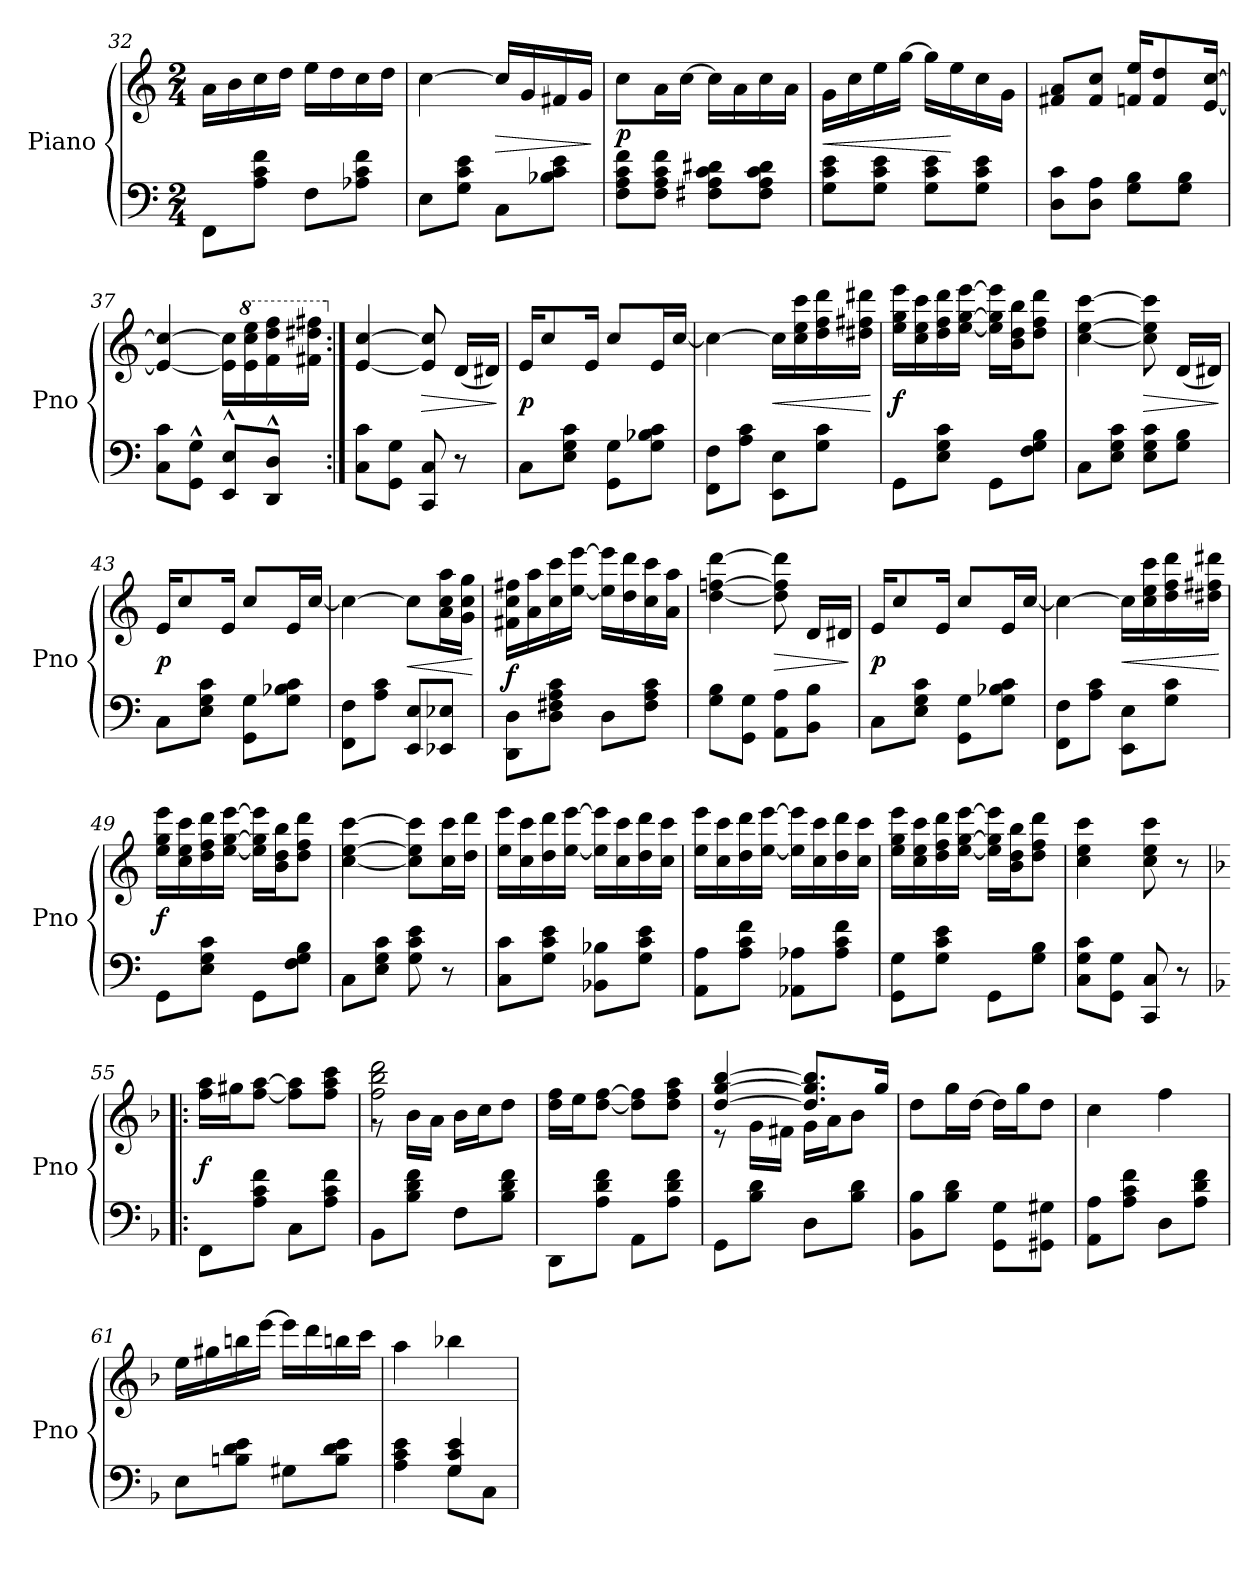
**kern	**kern	**dynam
*part1	*part1	*part1
*staff2	*staff1	*staff1/2
*I"Piano	*	*
*I'Pno	*	*
*clefF4	*clefG2	*
*k[]	*k[]	*
*M2/4	*M2/4	*
=32	=32	=32
8FFL	16aLL	.
.	16b	.
8A 8c 8fJ	16cc	.
.	16ddJJ	.
8FL	16eeLL	.
.	16dd	.
8A-X 8c 8fJ	16cc	.
.	16ddJJ	.
=33	=33	=33
8EL	[4cc	.
8G 8c 8eJ	.	.
8CL	16ccLL]	>
.	16g	.
8B-X 8c 8eJ	16f#X	.
.	16gJJ	.
.	.	]
=34	=34	=34
8F 8A 8c 8fL	8ccL	p
8F 8A 8c 8fJ	16aL	.
.	[16ccJJ	.
8F#X 8A 8c 8d#XL	16ccLL]	.
.	16a	.
8F# 8A 8c 8d#J	16cc	.
.	16aJJ	.
=35	=35	=35
8G 8c 8eL	16gLL	<
.	16cc	.
8G 8c 8eJ	16ee	.
.	[16ggJJ	.
8G 8c 8eL	16ggLL]	.
.	16ee	[
8G 8c 8eJ	16cc	.
.	16gJJ	.
=36	=36	=36
8D 8cL	8f#X 8aL	.
8D 8AJ	8f# 8ccJ	.
8G 8BL	16fn 16eeKL	.
.	8f 8dd	.
8G 8BJ	.	.
.	[16e [16ccJk	.
=37	=37	=37
8C 8cL	4e_ 4cc_	.
8GG^^ 8G^^J	.	.
8EE^^< 8E^^<L	16e]\ 16cc]\LL	.
*	*8va	*
.	16ee\ 16ccc\ 16eee\	.
8DD^^< 8D^^<J	16ff\ 16ddd\ 16fff\	.
.	16ff#X\ 16ddd#X\ 16fff#X\JJ	.
=38:|!	=38:|!	=38:|!
*	*X8va	*
8C 8cL	[4e [4cc	.
8GG 8GJ	.	.
8CC 8C	8e] 8cc]	>
8r	(16dLL	.
.	16d#XJJ)	.
.	.	]
=39	=39	=39
8CL	16eKL	p
.	8cc	.
8E 8G 8cJ	.	.
.	16eJk	.
8GG 8GL	8ccL	.
8G 8B-X 8cJ	16eL	.
.	[16ccJJ	.
=40	=40	=40
8FF 8FL	4cc_	.
8A 8cJ	.	.
8EE 8EL	16ccLL]	<
.	16cc 16ee 16ccc	.
8G 8cJ	16dd 16ff 16ddd	.
.	16dd#X 16ff#X 16ddd#XJJ	.
.	.	[
=41	=41	=41
8GGL	16ee 16gg 16eeeLL	f
.	16cc 16ee 16ccc	.
8E 8G 8cJ	16dd 16ff 16ddd	.
.	[16ee [16gg [16eeeJJ	.
8GG\L	16ee] 16gg] 16eee]LL	.
.	16b 16dd 16bbJ	.
8F\ 8G\ 8B\J	8dd 8ff 8dddJ	.
=42	=42	=42
8CL	[4cc [4ee [4ccc	.
8E 8G 8cJ	.	.
8E 8G 8cL	8cc] 8ee] 8ccc]	>
8G 8BJ	(16dLL	.
.	16d#XJJ)	.
.	.	]
=43	=43	=43
8CL	16eKL	p
.	8cc	.
8E 8G 8cJ	.	.
.	16eJk	.
8GG 8GL	8ccL	.
8G 8B-X 8cJ	16eL	.
.	[16ccJJ	.
=44	=44	=44
8FF 8FL	4cc_	.
8A 8cJ	.	.
8EE/ 8E/L	8ccL]	<
8EE-X/ 8E-X/J	16a 16cc 16aaL	.
.	16g 16cc 16ggJJ	.
.	.	[
=45	=45	=45
8DD\ 8D\L	16f#X 16cc 16ff#XLL	f
.	16a 16aa	.
8D\ 8F#X\ 8A\ 8c\J	16cc 16ccc	.
.	[16ee [16eeeJJ	.
8DL	16ee] 16eee]LL	.
.	16dd 16ddd	.
8F# 8A 8cJ	16cc 16ccc	.
.	16a 16aaJJ	.
=46	=46	=46
8G 8BL	[4dd [4ffn [4ddd	.
8GG 8GJ	.	.
8AA 8AL	8dd] 8ff] 8ddd]	>
8BB 8BJ	16dLL	.
.	16d#XJJ	.
.	.	]
=47	=47	=47
8CL	16eKL	p
.	8cc	.
8E 8G 8cJ	.	.
.	16eJk	.
8GG 8GL	8ccL	.
8G 8B-X 8cJ	16eL	.
.	[16ccJJ	.
=48	=48	=48
8FF 8FL	4cc_	.
8A 8cJ	.	.
8EE 8EL	16ccLL]	<
.	16cc 16ee 16ccc	.
8G 8cJ	16dd 16ff 16ddd	.
.	16dd#X 16ff#X 16ddd#XJJ	.
.	.	[
=49	=49	=49
8GGL	16ee 16gg 16eeeLL	f
.	16cc 16ee 16ccc	.
8E 8G 8cJ	16dd 16ff 16ddd	.
.	[16ee [16gg [16eeeJJ	.
8GG\L	16ee] 16gg] 16eee]LL	.
.	16b 16dd 16bbJ	.
8F\ 8G\ 8B\J	8dd 8ff 8dddJ	.
=50	=50	=50
8CL	[4cc [4ee [4ccc	.
8E 8G 8cJ	.	.
8G 8c 8e	8cc] 8ee] 8ccc]L	.
8r	16cc 16cccL	.
.	16dd 16dddJJ	.
=51	=51	=51
8C 8cL	16ee 16eeeLL	.
.	16cc 16ccc	.
8G 8c 8eJ	16dd 16ddd	.
.	[16ee [16eeeJJ	.
8BB-X 8B-XL	16ee] 16eee]LL	.
.	16cc 16ccc	.
8G 8c 8eJ	16dd 16ddd	.
.	16cc 16cccJJ	.
=52	=52	=52
8AA 8AL	16ee 16eeeLL	.
.	16cc 16ccc	.
8A 8c 8fJ	16dd 16ddd	.
.	[16ee [16eeeJJ	.
8AA-X 8A-XL	16ee] 16eee]LL	.
.	16cc 16ccc	.
8A- 8c 8fJ	16dd 16ddd	.
.	16cc 16cccJJ	.
=53	=53	=53
8GG 8GL	16ee 16gg 16eeeLL	.
.	16cc 16ee 16ccc	.
8G 8c 8eJ	16dd 16ff 16ddd	.
.	[16ee [16gg [16eeeJJ	.
8GGL	16ee] 16gg] 16eee]LL	.
.	16b 16dd 16bbJ	.
8G 8BJ	8dd 8ff 8dddJ	.
=54	=54	=54
8C 8G 8cL	4cc 4ee 4ccc	.
8GG 8GJ	.	.
8CC 8C	8cc 8ee 8ccc	.
8r	8r	.
=55!|:	=55!|:	=55!|:
*k[b-]	*k[b-]	*
8FFL	16ff 16aaLL	f
.	16gg#XJ	.
8A 8c 8fJ	[8ff [8aaJ	.
8CL	8ff] 8aa]L	.
8A 8c 8fJ	8ff 8aa 8cccJ	.
=56	=56	=56
*	*^	*
8BB-L	2ff\ 2bb-\ 2ddd\	8rg	.
8B- 8d 8fJ	.	16b-LL	.
.	.	16aJJ	.
8FL	.	16b-LL	.
.	.	16ccJ	.
8B- 8d 8fJ	.	8ddJ	.
*	*v	*v	*
=57	=57	=57
8DDL	16dd 16ffLL	.
.	16eeJ	.
8A 8d 8fJ	[8dd [8ffJ	.
8AAL	8dd] 8ff]L	.
8A 8d 8fJ	8dd 8ff 8aaJ	.
=58	=58	=58
*	*^	*
8GGL	[4dd [4gg [4bb-	8re	.
8B- 8dJ	.	16gLL	.
.	.	16f#XJJ	.
8DL	8.dd] 8.gg] 8.bb-]L	16gLL	.
.	.	16aJ	.
8B- 8dJ	.	8b-J	.
.	16ggJk	.	.
*	*v	*v	*
=59	=59	=59
8BB- 8B-L	8ddL	.
8B- 8dJ	16ggL	.
.	[16ddJJ	.
8GG\ 8G\L	16ddLL]	.
.	16ggJ	.
8GG#X\ 8G#X\J	8ddJ	.
=60	=60	=60
8AA 8AL	4cc	.
8A 8c 8fJ	.	.
8DL	4ff	.
8A 8d 8fJ	.	.
=61	=61	=61
8EL	16eeLL	.
.	16gg#X	.
8Bn 8d 8eJ	16bbn	.
.	[16eeeJJ	.
8G#XL	16eeeLL]	.
.	16ddd	.
8B 8d 8eJ	16bbn	.
.	16cccJJ	.
=62	=62	=62
*^	*	*
4A 4c 4e	4ryy	4aa	.
4G 4c 4e	8GL	4bb-X	.
.	8CJ	.	.
*v	*v	*	*
=	=	=
*-	*-	*-
